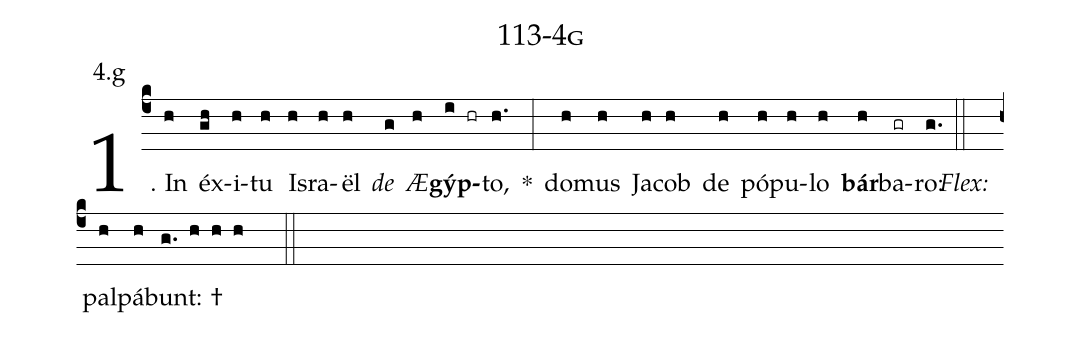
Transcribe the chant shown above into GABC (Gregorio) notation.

name: 113-4g;
annotation: 4.g;
%%
(c4)1. In(h) éx(gh)i(h)tu(h) Is(h)ra(h)ël(h) <i>de</i>(g) <i>Æ</i>(h)<b>gýp</b>(i hr)to,(h.) *(:) do(h)mus(h) Ja(h)cob(h) de(h) pó(h)pu(h)lo(h) <b>bár</b>(h)ba(gr)ro:(g.) (::)
<i>Flex:</i>()  pal(h)pá(h)bunt: †(g. h h h  ::)
